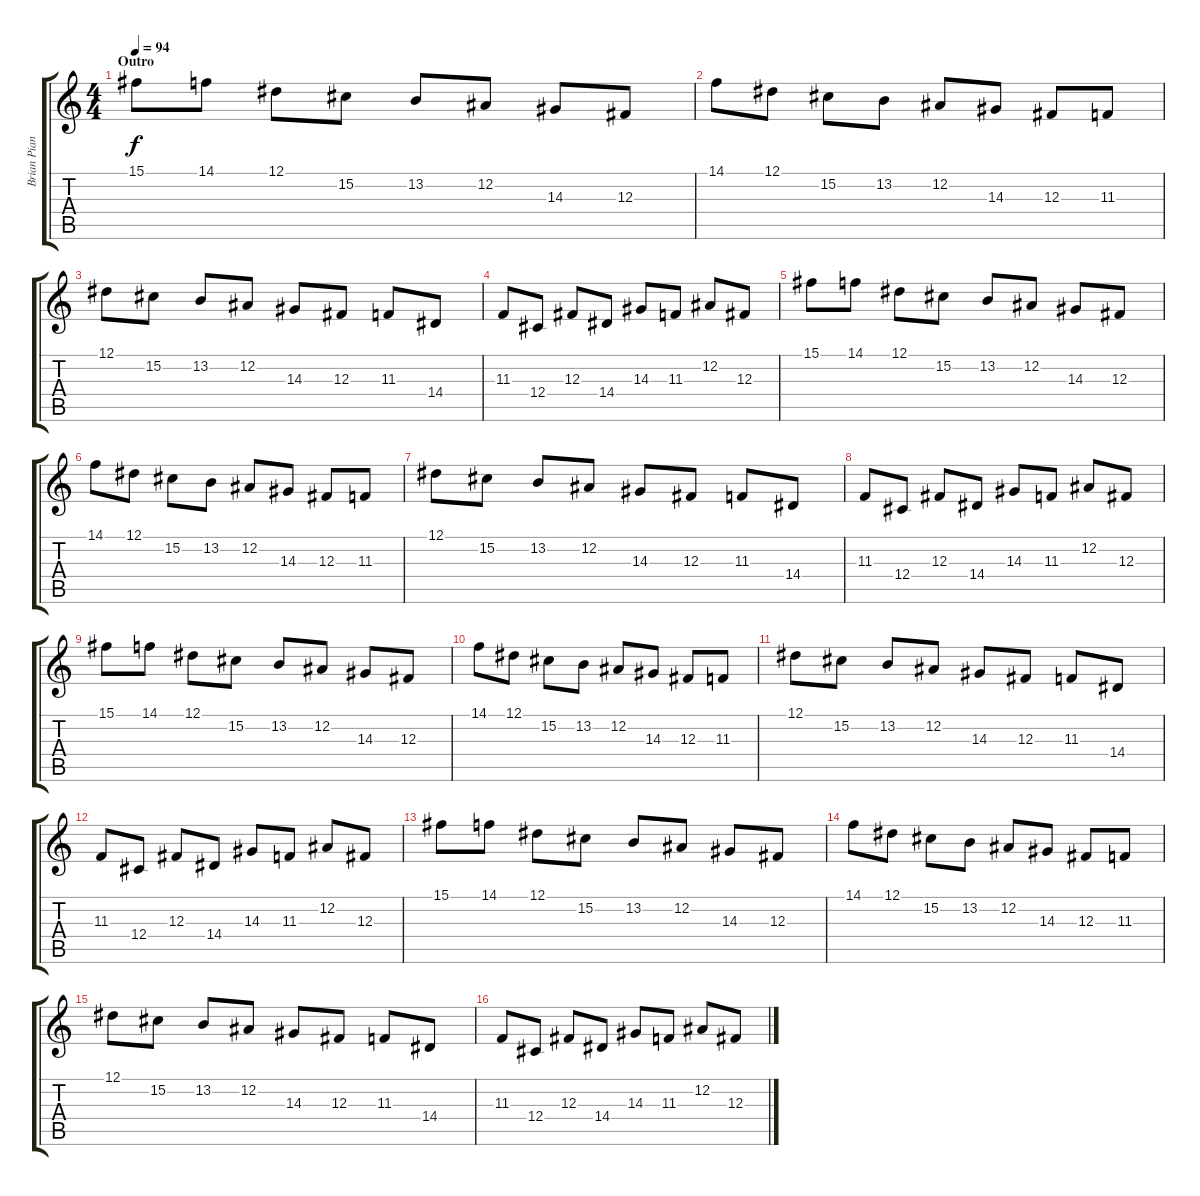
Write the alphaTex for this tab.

\track ("Brian Piano" "Brian Pian") {instrument acousticgrandpiano}
\staff {score tabs}
\tuning (Eb4 Bb3 Gb3 Db3 Ab2 Eb2) {hide}
\ts (4 4)
\section ("" "Outro")
\tempo 94
\clef g2
\ks c
15.1.8{dy f} 14.1.8 12.1.8 15.2.8 13.2.8 12.2.8 14.3.8 12.3.8 |
14.1.8 12.1.8 15.2.8 13.2.8 12.2.8 14.3.8 12.3.8 11.3.8 |
12.1.8 15.2.8 13.2.8 12.2.8 14.3.8 12.3.8 11.3.8 14.4.8 |
11.3.8 12.4.8 12.3.8 14.4.8 14.3.8 11.3.8 12.2.8 12.3.8 |
15.1.8 14.1.8 12.1.8 15.2.8 13.2.8 12.2.8 14.3.8 12.3.8 |
14.1.8 12.1.8 15.2.8 13.2.8 12.2.8 14.3.8 12.3.8 11.3.8 |
12.1.8 15.2.8 13.2.8 12.2.8 14.3.8 12.3.8 11.3.8 14.4.8 |
11.3.8 12.4.8 12.3.8 14.4.8 14.3.8 11.3.8 12.2.8 12.3.8 |
15.1.8 14.1.8 12.1.8 15.2.8 13.2.8 12.2.8 14.3.8 12.3.8 |
14.1.8 12.1.8 15.2.8 13.2.8 12.2.8 14.3.8 12.3.8 11.3.8 |
12.1.8 15.2.8 13.2.8 12.2.8 14.3.8 12.3.8 11.3.8 14.4.8 |
11.3.8 12.4.8 12.3.8 14.4.8 14.3.8 11.3.8 12.2.8 12.3.8 |
15.1.8 14.1.8 12.1.8 15.2.8 13.2.8 12.2.8 14.3.8 12.3.8 |
14.1.8 12.1.8 15.2.8 13.2.8 12.2.8 14.3.8 12.3.8 11.3.8 |
12.1.8 15.2.8 13.2.8 12.2.8 14.3.8 12.3.8 11.3.8 14.4.8 |
11.3.8 12.4.8 12.3.8 14.4.8 14.3.8 11.3.8 12.2.8 12.3.8
